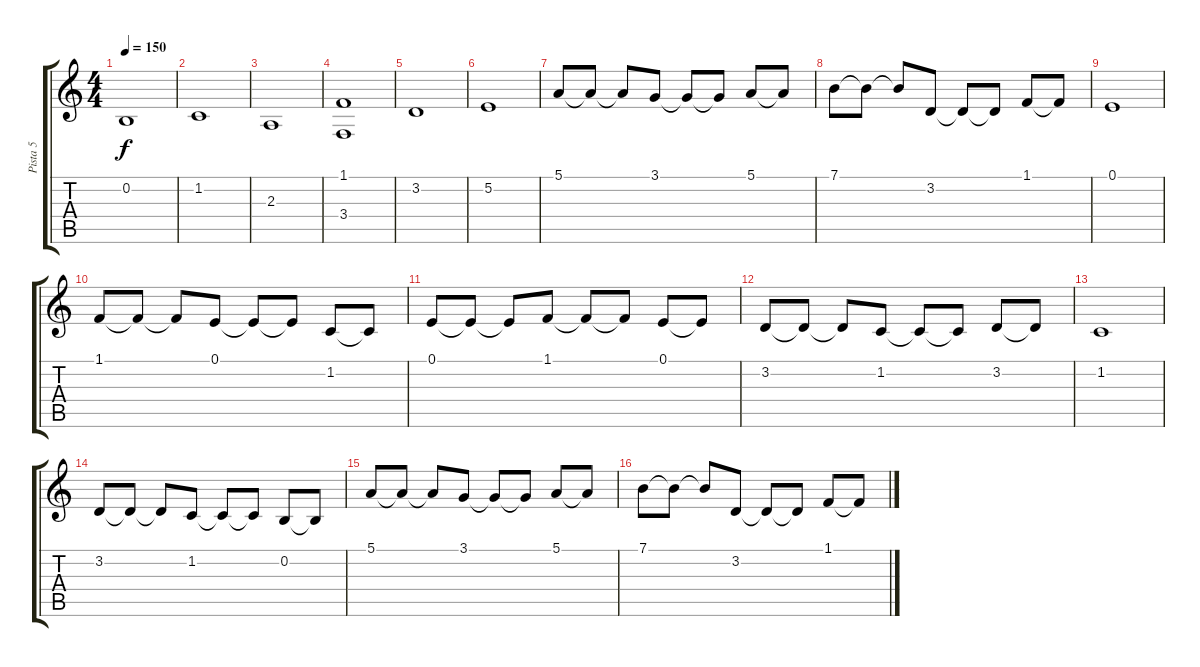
\track ("Pista 5" "Pista 5") {instrument acousticgrandpiano}
\staff {score tabs}
\tuning (E4 B3 G3 D3 A2 E2) {hide}
\ts (4 4)
\tempo 150
\clef g2
\ks c
0.2{t}.1{dy f} |
1.2.1 |
2.3.1 |
(1.1 3.4).1 |
3.2.1 |
5.2.1 |
5.1.8 5.1{t}.8 5.1{t}.8 3.1.8 3.1{t}.8 3.1{t}.8 5.1.8 5.1{t}.8 |
7.1.8 7.1{t}.8 7.1{t}.8 3.2.8 3.2{t}.8 3.2{t}.8 1.1.8 1.1{t}.8 |
0.1.1 |
1.1.8 1.1{t}.8 1.1{t}.8 0.1.8 0.1{t}.8 0.1{t}.8 1.2.8 1.2{t}.8 |
0.1.8 0.1{t}.8 0.1{t}.8 1.1.8 1.1{t}.8 1.1{t}.8 0.1.8 0.1{t}.8 |
3.2.8 3.2{t}.8 3.2{t}.8 1.2.8 1.2{t}.8 1.2{t}.8 3.2.8 3.2{t}.8 |
1.2.1 |
3.2.8 3.2{t}.8 3.2{t}.8 1.2.8 1.2{t}.8 1.2{t}.8 0.2.8 0.2{t}.8 |
5.1.8 5.1{t}.8 5.1{t}.8 3.1.8 3.1{t}.8 3.1{t}.8 5.1.8 5.1{t}.8 |
7.1.8 7.1{t}.8 7.1{t}.8 3.2.8 3.2{t}.8 3.2{t}.8 1.1.8 1.1{t}.8
